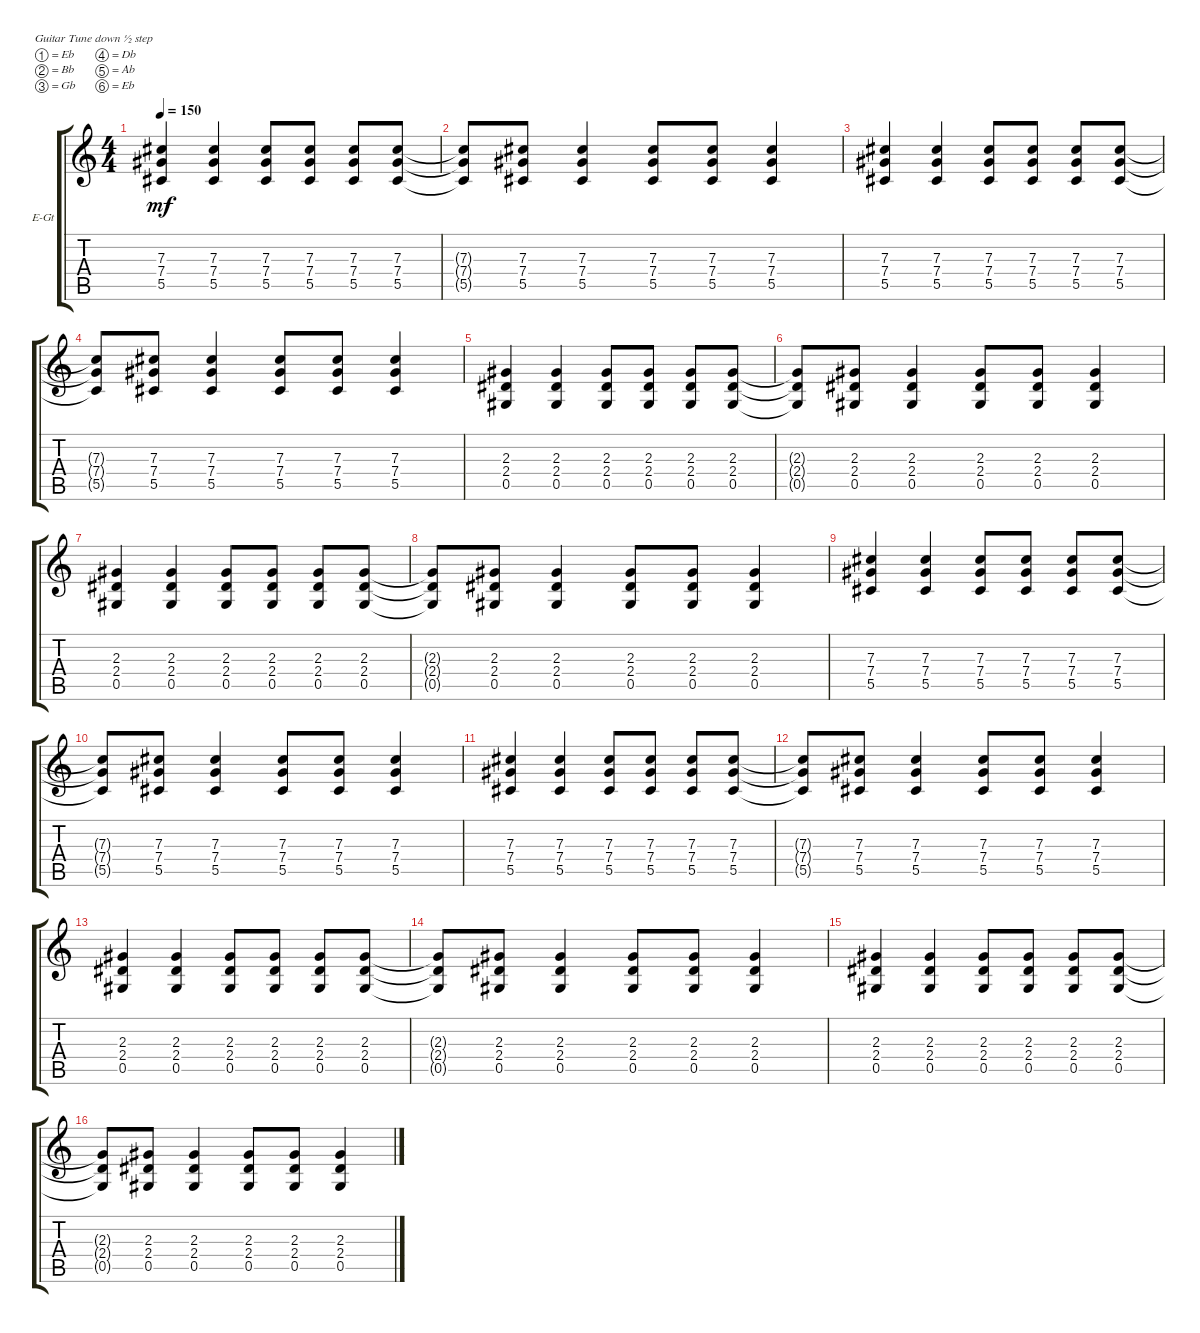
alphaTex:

\defaultSystemsLayout 4
\bracketExtendMode groupsimilarinstruments
\firstSystemTrackNameOrientation horizontal
\otherSystemsTrackNameOrientation horizontal
\track ("Electric Guitar" "E-Gt") {instrument distortionguitar}
\staff {score tabs}
\tuning (Eb4 Bb3 Gb3 Db3 Ab2 Eb2)
\ts (4 4)
\tempo 150
\clef g2
\ks c
(5.5 7.4 7.3).4{dy mf} (5.5 7.4 7.3).4 (5.5 7.4 7.3).8 (5.5 7.4 7.3).8 (5.5 7.4 7.3).8 (5.5 7.4 7.3).8 |
(5.5{t} 7.4{t} 7.3{t}).8 (5.5 7.4 7.3).8 (5.5 7.4 7.3).4 (5.5 7.4 7.3).8 (5.5 7.4 7.3).8 (5.5 7.4 7.3).4 |
(5.5 7.4 7.3).4 (5.5 7.4 7.3).4 (5.5 7.4 7.3).8 (5.5 7.4 7.3).8 (5.5 7.4 7.3).8 (5.5 7.4 7.3).8 |
(5.5{t} 7.4{t} 7.3{t}).8 (5.5 7.4 7.3).8 (5.5 7.4 7.3).4 (5.5 7.4 7.3).8 (5.5 7.4 7.3).8 (5.5 7.4 7.3).4 |
(0.5 2.4 2.3).4 (0.5 2.4 2.3).4 (0.5 2.4 2.3).8 (0.5 2.4 2.3).8 (0.5 2.4 2.3).8 (0.5 2.4 2.3).8 |
(0.5{t} 2.4{t} 2.3{t}).8 (0.5 2.4 2.3).8 (0.5 2.4 2.3).4 (0.5 2.4 2.3).8 (0.5 2.4 2.3).8 (0.5 2.4 2.3).4 |
(0.5 2.4 2.3).4 (0.5 2.4 2.3).4 (0.5 2.4 2.3).8 (0.5 2.4 2.3).8 (0.5 2.4 2.3).8 (0.5 2.4 2.3).8 |
(0.5{t} 2.4{t} 2.3{t}).8 (0.5 2.4 2.3).8 (0.5 2.4 2.3).4 (0.5 2.4 2.3).8 (0.5 2.4 2.3).8 (0.5 2.4 2.3).4 |
(5.5 7.4 7.3).4 (5.5 7.4 7.3).4 (5.5 7.4 7.3).8 (5.5 7.4 7.3).8 (5.5 7.4 7.3).8 (5.5 7.4 7.3).8 |
(5.5{t} 7.4{t} 7.3{t}).8 (5.5 7.4 7.3).8 (5.5 7.4 7.3).4 (5.5 7.4 7.3).8 (5.5 7.4 7.3).8 (5.5 7.4 7.3).4 |
(5.5 7.4 7.3).4 (5.5 7.4 7.3).4 (5.5 7.4 7.3).8 (5.5 7.4 7.3).8 (5.5 7.4 7.3).8 (5.5 7.4 7.3).8 |
(5.5{t} 7.4{t} 7.3{t}).8 (5.5 7.4 7.3).8 (5.5 7.4 7.3).4 (5.5 7.4 7.3).8 (5.5 7.4 7.3).8 (5.5 7.4 7.3).4 |
(0.5 2.4 2.3).4 (0.5 2.4 2.3).4 (0.5 2.4 2.3).8 (0.5 2.4 2.3).8 (0.5 2.4 2.3).8 (0.5 2.4 2.3).8 |
(0.5{t} 2.4{t} 2.3{t}).8 (0.5 2.4 2.3).8 (0.5 2.4 2.3).4 (0.5 2.4 2.3).8 (0.5 2.4 2.3).8 (0.5 2.4 2.3).4 |
(0.5 2.4 2.3).4 (0.5 2.4 2.3).4 (0.5 2.4 2.3).8 (0.5 2.4 2.3).8 (0.5 2.4 2.3).8 (0.5 2.4 2.3).8 |
(0.5{t} 2.4{t} 2.3{t}).8 (0.5 2.4 2.3).8 (0.5 2.4 2.3).4 (0.5 2.4 2.3).8 (0.5 2.4 2.3).8 (0.5 2.4 2.3).4
